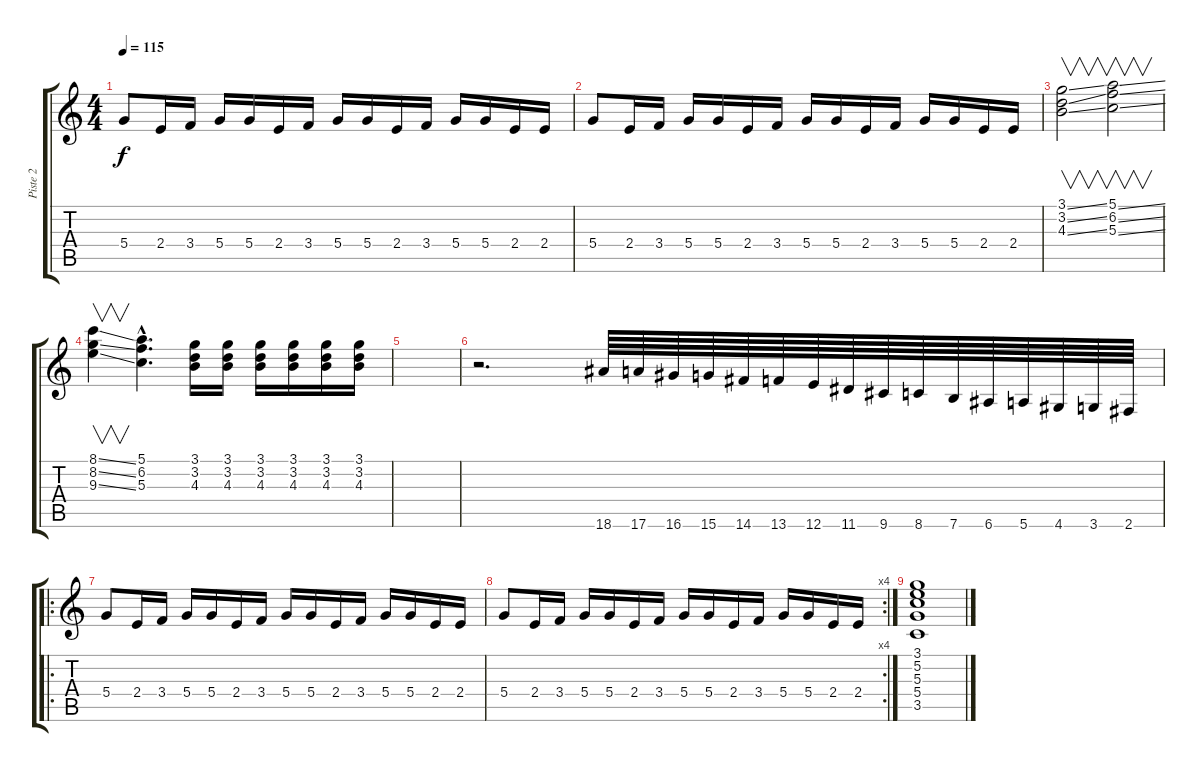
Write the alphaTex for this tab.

\track ("Piste 2" "Piste 2") {instrument electricguitarclean}
\staff {score tabs}
\tuning (E4 B3 G3 D3 A2 E2) {hide}
\ts (4 4)
\tempo 115
\clef g2
\ks c
5.4.8{dy f} 2.4.16 3.4.16 5.4.16 5.4.16 2.4.16 3.4.16 5.4.16 5.4.16 2.4.16 3.4.16 5.4.16 5.4.16 2.4.16 2.4.16 |
5.4.8 2.4.16 3.4.16 5.4.16 5.4.16 2.4.16 3.4.16 5.4.16 5.4.16 2.4.16 3.4.16 5.4.16 5.4.16 2.4.16 2.4.16 |
(3.1{ss} 3.2{ss} 4.3{ss}).2{v} (5.1{ss} 6.2{ss} 5.3{ss}).2{v} |
(8.1{ss} 8.2{ss} 9.3{ss}).4{v} (5.1{hac} 6.2{hac} 5.3{hac}).4{d} (3.1 3.2 4.3).16 (3.1 3.2 4.3).16 (3.1 3.2 4.3).16 (3.1 3.2 4.3).16 (3.1 3.2 4.3).16 (3.1 3.2 4.3).16 |
|
r.2{d} 18.6.64 17.6.64 16.6.64 15.6.64 14.6.64 13.6.64 12.6.64 11.6.64 9.6.64 8.6.64 7.6.64 6.6.64 5.6.64 4.6.64 3.6.64 2.6.64 |
\ro
5.4.8 2.4.16 3.4.16 5.4.16 5.4.16 2.4.16 3.4.16 5.4.16 5.4.16 2.4.16 3.4.16 5.4.16 5.4.16 2.4.16 2.4.16 |
\rc 4
5.4.8 2.4.16 3.4.16 5.4.16 5.4.16 2.4.16 3.4.16 5.4.16 5.4.16 2.4.16 3.4.16 5.4.16 5.4.16 2.4.16 2.4.16 |
(3.1 5.2 5.3 5.4 3.5).1
